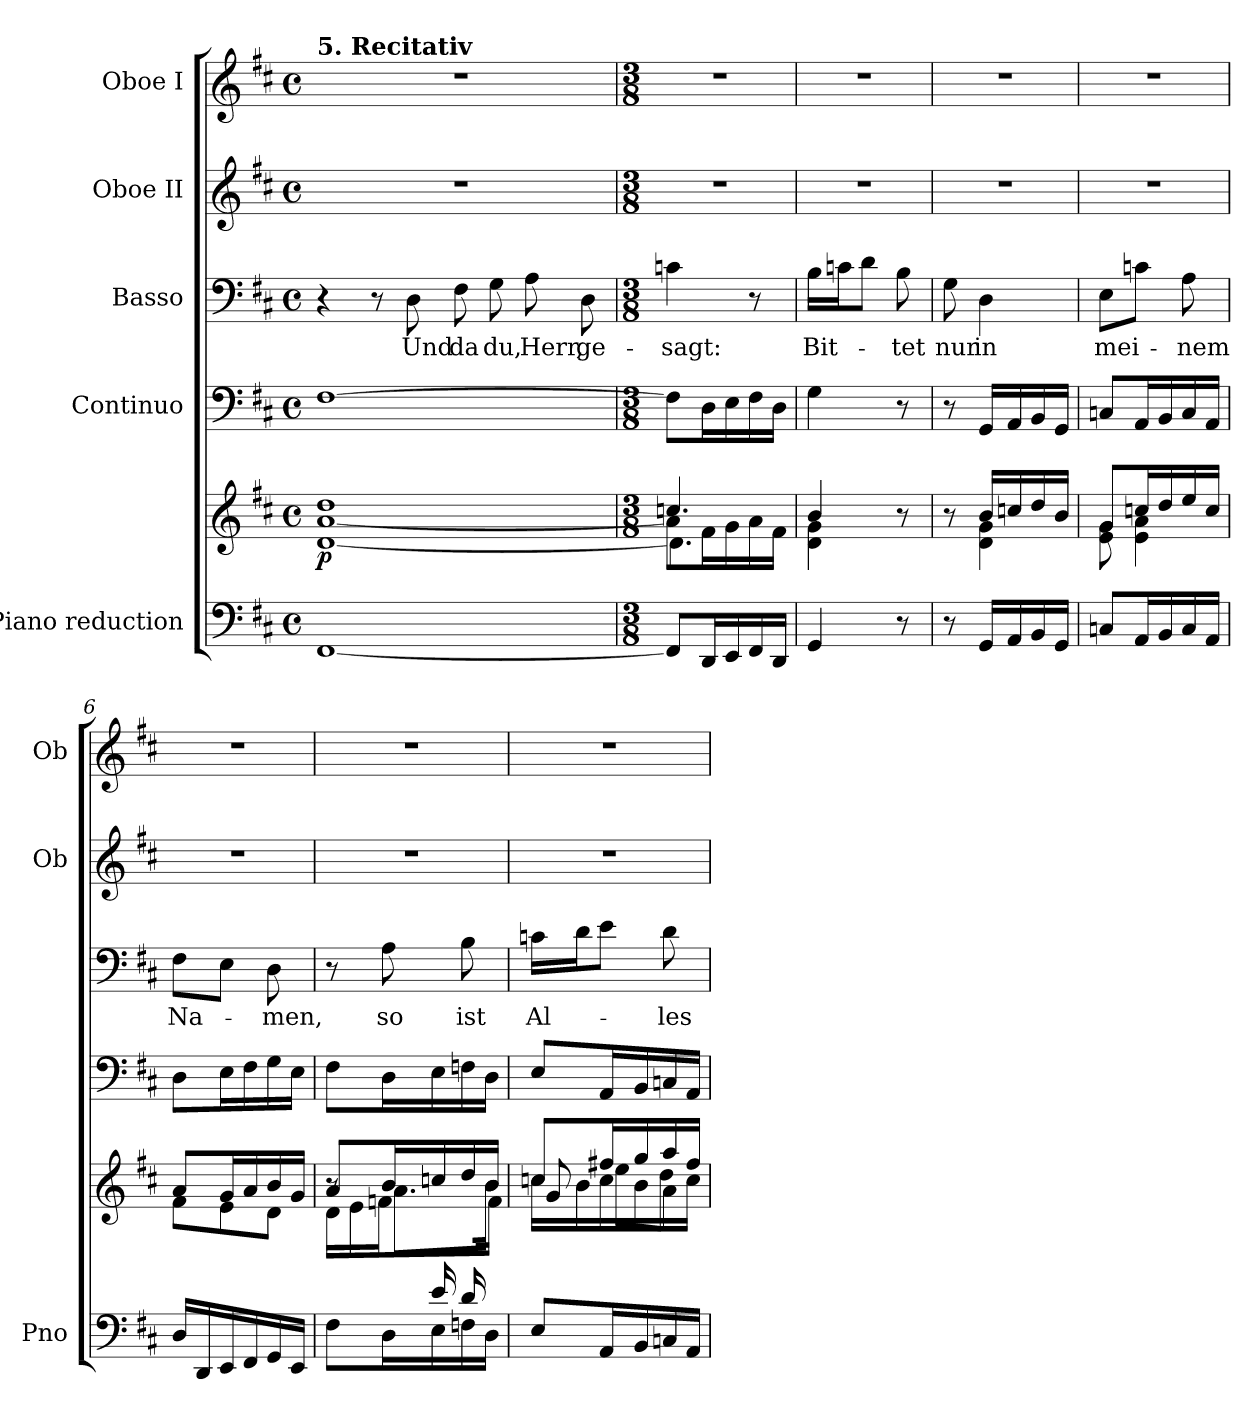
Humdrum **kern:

**kern	**kern	**dynam	**kern	**kern	**text	**kern	**kern
*part5	*part5	*part5	*part4	*part3	*part3	*part2	*part1
*staff6	*staff5	*staff5/6	*staff4	*staff3	*staff3	*staff2	*staff1
*I"Piano reduction	*	*	*I"Continuo	*I"Basso	*	*I"Oboe II	*I"Oboe I
*I'Pno	*	*	*	*	*	*I'Ob	*I'Ob
*clefF4	*clefG2	*	*clefF4	*clefF4	*	*clefG2	*clefG2
*k[f#c#]	*k[f#c#]	*	*k[f#c#]	*k[f#c#]	*	*k[f#c#]	*k[f#c#]
*M4/4	*M4/4	*	*M4/4	*M4/4	*	*M4/4	*M4/4
*met(c)	*met(c)	*	*met(c)	*met(c)	*	*met(c)	*met(c)
=1	=1	=1	=1	=1	=1	=1	=1
*	*^	*	*	*	*	*	*
!	!	!	!	!	!	!	!	!LO:TX:a:B:t=5. Recitativ
!	!	!	!LO:DY:b	!	!	!	!	!
[1FF#	1dd	[1d [1a	p	[1F#	4r	.	1r	1r
.	.	.	.	.	8r	.	.	.
!	!	!	!	!	!	!LO:LY:b	!	!
.	.	.	.	.	8D\	Und	.	.
!	!	!	!	!	!	!LO:LY:b	!	!
.	.	.	.	.	8F#\	da	.	.
!	!	!	!	!	!	!LO:LY:b	!	!
.	.	.	.	.	8G\	du,	.	.
!	!	!	!	!	!	!LO:LY:b	!	!
.	.	.	.	.	8A\	Herr,	.	.
!	!	!	!	!	!	!LO:LY:b	!	!
.	.	.	.	.	8D\	ge-	.	.
*	*v	*v	*	*	*	*	*	*
=2	=2	=2	=2	=2	=2	=2	=2
*M3/8	*M3/8	*	*M3/8	*M3/8	*	*M3/8	*M3/8
*	*	*	*	*	*	*	*MM60
*	*^	*	*	*	*	*	*
*	*	*^	*	*	*	*	*	*
!	!	!	!	!	!	!	!LO:LY:b	!	!
8FF#/L]	4.ccn/	8a\L]	4.d\]	.	8F#\L]	4cn\	-sagt:	4.r	4.r
16DD/L	.	16f#\L	.	.	16D\L	.	.	.	.
16EE/	.	16g\	.	.	16E\	.	.	.	.
16FF#/	.	16a\	.	.	16F#\	8r	.	.	.
16DD/JJ	.	16f#\JJ	.	.	16D\JJ	.	.	.	.
*	*	*v	*v	*	*	*	*	*	*
=3	=3	=3	=3	=3	=3	=3	=3	=3
!	!	!	!	!	!	!LO:LY:b	!	!
4GG/	4b/	4d\ 4g\	.	4G\	16B\LL	Bit-	4.r	4.r
.	.	.	.	.	16cn\J	.	.	.
.	.	.	.	.	8d\J	.	.	.
!	!	!	!	!	!	!LO:LY:b	!	!
8r	8r	8ryy	.	8r	8B\	-tet	.	.
=4	=4	=4	=4	=4	=4	=4	=4	=4
!	!	!	!	!	!	!LO:LY:b	!	!
8r	8r	8ryy	.	8r	8G\	nur	4.r	4.r
!	!	!	!	!	!	!LO:LY:b	!	!
16GG/LL	16b/LL	4d\ 4g\	.	16GG/LL	4D\	in	.	.
16AA/	16ccn/	.	.	16AA/	.	.	.	.
16BB/	16dd/	.	.	16BB/	.	.	.	.
16GG/JJ	16b/JJ	.	.	16GG/JJ	.	.	.	.
=5	=5	=5	=5	=5	=5	=5	=5	=5
!	!	!	!	!	!	!LO:LY:b	!	!
8Cn/L	8g/L	8e\ 8g\	.	8Cn/L	8E\L	mei-	4.r	4.r
16AA/L	16ccn/L	4e\ 4a\	.	16AA/L	8cn\J	.	.	.
16BB/	16dd/	.	.	16BB/	.	.	.	.
!	!	!	!	!	!	!LO:LY:b	!	!
16C/	16ee/	.	.	16C/	8A\	-nem	.	.
16AA/JJ	16cc/JJ	.	.	16AA/JJ	.	.	.	.
=6	=6	=6	=6	=6	=6	=6	=6	=6
!	!	!	!	!	!	!LO:LY:b	!	!
16D/LL	8a/L	8f#\L	.	8D\L	8F#\L	Na-	4.r	4.r
16DD/	.	.	.	.	.	.	.	.
16EE/	16g/L	8e\	.	16E\L	8E\J	.	.	.
16FF#/	16a/	.	.	16F#\	.	.	.	.
!	!	!	!	!	!	!LO:LY:b	!	!
16GG/	16b/	8d\J	.	16G\	8D\	-men,	.	.
16EE/JJ	16g/JJ	.	.	16E\JJ	.	.	.	.
=7	=7	=7	=7	=7	=7	=7	=7	=7
*^	*	*^	*	*	*	*	*	*
8.ryy	8F#\L	8a/L	8r	16d\LL	.	8F#\L	8r	.	4.r	4.r
.	.	.	.	16e\	.	.	.	.	.	.
!	!	!	!	!	!	!	!	!LO:LY:b	!	!
.	16D\L	16b/L	8.a\L	16fn\	.	16D\L	8A\	so	.	.
16e/	16E\	16ccn/	.	8ryy	.	16E\	.	.	.	.
!	!	!	!	!	!	!	!	!LO:LY:b	!	!
16d/	16Fn\	16dd/	.	.	.	16Fn\	8B\	ist	.	.
16ryy	16D\JJ	16b/JJ	16b\Jk	16f\JJ	.	16D\JJ	.	.	.	.
!!LO:LB:g=z
=8	=8	=8	=8	=8	=8	=8	=8	=8	=8	=8
!	!	!	!	!	!	!	!	!LO:LY:b	!	!
*v	*v	*	*	*	*	*	*	*	*	*
8E/L	8ccn/L	16cc\LL	8g/	.	8E/L	16cn\LL	Al-	4.r	4.r
.	.	16b\	.	.	.	16d\J	.	.	.
16AA/L	16ff#X/L	16cc\	8ee\L	.	16AA/L	8e\J	.	.	.
16BB/	16gg/	16b\	.	.	16BB/	.	.	.	.
!	!	!	!	!	!	!	!LO:LY:b	!	!
16Cn/	16aa/	16a\	8dd\J	.	16Cn/	8d\	-les	.	.
16AA/JJ	16ff#/JJ	16cc\JJ	.	.	16AA/JJ	.	.	.	.
*	*v	*v	*v	*	*	*	*	*	*
=	=	=	=	=	=	=	=
*-	*-	*-	*-	*-	*-	*-	*-
